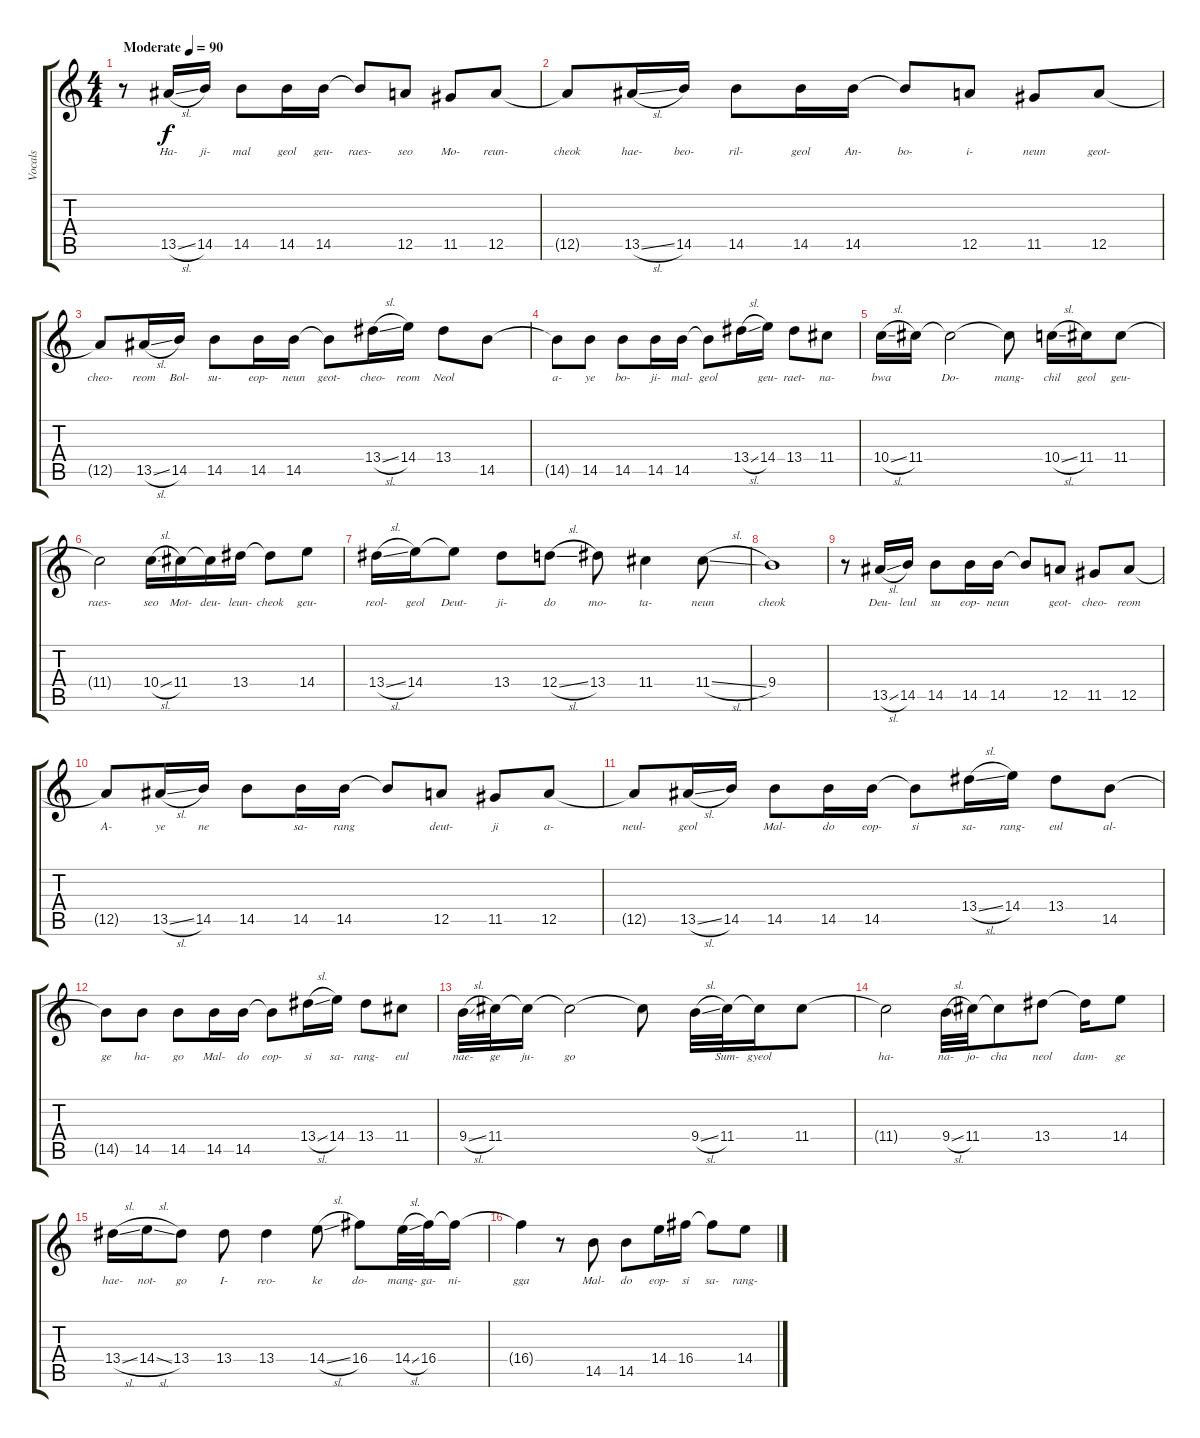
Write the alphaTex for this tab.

\track ("Vocals" "Vocals") {instrument acousticguitarsteel}
\staff {score tabs}
\tuning (E4 B3 G3 D3 A2 E2) {hide}
\ts (4 4)
\tempo (90 "Moderate")
\clef g2
\ks c
r.8{dy f instrument acousticguitarsteel} 13.5{sl}.16{lyrics (0 "Ha-") lyrics (1 "") lyrics (2 "") lyrics (3 "") lyrics (4 "")} 14.5.16{lyrics (0 "ji-") lyrics (1 "") lyrics (2 "") lyrics (3 "") lyrics (4 "")} 14.5.8{lyrics (0 "mal") lyrics (1 "") lyrics (2 "") lyrics (3 "") lyrics (4 "")} 14.5.16{lyrics (0 "geol") lyrics (1 "") lyrics (2 "") lyrics (3 "") lyrics (4 "")} 14.5.16{lyrics (0 "geu-") lyrics (1 "") lyrics (2 "") lyrics (3 "") lyrics (4 "")} 14.5{t}.8{lyrics (0 "raes-") lyrics (1 "") lyrics (2 "") lyrics (3 "") lyrics (4 "")} 12.5.8{lyrics (0 "seo") lyrics (1 "") lyrics (2 "") lyrics (3 "") lyrics (4 "")} 11.5.8{lyrics (0 "Mo-") lyrics (1 "") lyrics (2 "") lyrics (3 "") lyrics (4 "")} 12.5.8{lyrics (0 "reun-") lyrics (1 "") lyrics (2 "") lyrics (3 "") lyrics (4 "")} |
12.5{t}.8{lyrics (0 "cheok") lyrics (1 "") lyrics (2 "") lyrics (3 "") lyrics (4 "")} 13.5{sl}.16{lyrics (0 "hae-") lyrics (1 "") lyrics (2 "") lyrics (3 "") lyrics (4 "")} 14.5.16{lyrics (0 "beo-") lyrics (1 "") lyrics (2 "") lyrics (3 "") lyrics (4 "")} 14.5.8{lyrics (0 "ril-") lyrics (1 "") lyrics (2 "") lyrics (3 "") lyrics (4 "")} 14.5.16{lyrics (0 "geol") lyrics (1 "") lyrics (2 "") lyrics (3 "") lyrics (4 "")} 14.5.16{lyrics (0 "An-") lyrics (1 "") lyrics (2 "") lyrics (3 "") lyrics (4 "")} 14.5{t}.8{lyrics (0 "bo-") lyrics (1 "") lyrics (2 "") lyrics (3 "") lyrics (4 "")} 12.5.8{lyrics (0 "i-") lyrics (1 "") lyrics (2 "") lyrics (3 "") lyrics (4 "")} 11.5.8{lyrics (0 "neun") lyrics (1 "") lyrics (2 "") lyrics (3 "") lyrics (4 "")} 12.5.8{lyrics (0 "geot-") lyrics (1 "") lyrics (2 "") lyrics (3 "") lyrics (4 "")} |
12.5{t}.8{lyrics (0 "cheo-") lyrics (1 "") lyrics (2 "") lyrics (3 "") lyrics (4 "")} 13.5{sl}.16{lyrics (0 "reom") lyrics (1 "") lyrics (2 "") lyrics (3 "") lyrics (4 "")} 14.5.16{lyrics (0 "Bol-") lyrics (1 "") lyrics (2 "") lyrics (3 "") lyrics (4 "")} 14.5.8{lyrics (0 "su-") lyrics (1 "") lyrics (2 "") lyrics (3 "") lyrics (4 "")} 14.5.16{lyrics (0 "eop-") lyrics (1 "") lyrics (2 "") lyrics (3 "") lyrics (4 "")} 14.5.16{lyrics (0 "neun") lyrics (1 "") lyrics (2 "") lyrics (3 "") lyrics (4 "")} 14.5{t}.8{lyrics (0 "geot-") lyrics (1 "") lyrics (2 "") lyrics (3 "") lyrics (4 "")} 13.4{sl}.16{lyrics (0 "cheo-") lyrics (1 "") lyrics (2 "") lyrics (3 "") lyrics (4 "")} 14.4.16{lyrics (0 "reom") lyrics (1 "") lyrics (2 "") lyrics (3 "") lyrics (4 "")} 13.4.8{lyrics (0 "Neol") lyrics (1 "") lyrics (2 "") lyrics (3 "") lyrics (4 "")} 14.5.8{lyrics (0 "") lyrics (1 "") lyrics (2 "") lyrics (3 "") lyrics (4 "")} |
14.5{t}.8{lyrics (0 "a-") lyrics (1 "") lyrics (2 "") lyrics (3 "") lyrics (4 "")} 14.5.8{lyrics (0 "ye") lyrics (1 "") lyrics (2 "") lyrics (3 "") lyrics (4 "")} 14.5.8{lyrics (0 "bo-") lyrics (1 "") lyrics (2 "") lyrics (3 "") lyrics (4 "")} 14.5.16{lyrics (0 "ji-") lyrics (1 "") lyrics (2 "") lyrics (3 "") lyrics (4 "")} 14.5.16{lyrics (0 "mal-") lyrics (1 "") lyrics (2 "") lyrics (3 "") lyrics (4 "")} 14.5{t}.8{lyrics (0 "geol") lyrics (1 "") lyrics (2 "") lyrics (3 "") lyrics (4 "")} 13.4{sl}.16{lyrics (0 "") lyrics (1 "") lyrics (2 "") lyrics (3 "") lyrics (4 "")} 14.4.16{lyrics (0 "geu-") lyrics (1 "") lyrics (2 "") lyrics (3 "") lyrics (4 "")} 13.4.8{lyrics (0 "raet-") lyrics (1 "") lyrics (2 "") lyrics (3 "") lyrics (4 "")} 11.4.8{lyrics (0 "na-") lyrics (1 "") lyrics (2 "") lyrics (3 "") lyrics (4 "")} |
10.4{sl}.16{lyrics (0 "bwa") lyrics (1 "") lyrics (2 "") lyrics (3 "") lyrics (4 "")} 11.4.16{lyrics (0 "") lyrics (1 "") lyrics (2 "") lyrics (3 "") lyrics (4 "")} 11.4{t}.2{lyrics (0 "Do-") lyrics (1 "") lyrics (2 "") lyrics (3 "") lyrics (4 "")} 11.4{t}.8{lyrics (0 "mang-") lyrics (1 "") lyrics (2 "") lyrics (3 "") lyrics (4 "")} 10.4{sl}.16{lyrics (0 "chil") lyrics (1 "") lyrics (2 "") lyrics (3 "") lyrics (4 "")} 11.4.16{lyrics (0 "geol") lyrics (1 "") lyrics (2 "") lyrics (3 "") lyrics (4 "")} 11.4.8{lyrics (0 "geu-") lyrics (1 "") lyrics (2 "") lyrics (3 "") lyrics (4 "")} |
11.4{t}.2{lyrics (0 "raes-") lyrics (1 "") lyrics (2 "") lyrics (3 "") lyrics (4 "")} 10.4{sl}.16{lyrics (0 "seo") lyrics (1 "") lyrics (2 "") lyrics (3 "") lyrics (4 "")} 11.4.16{lyrics (0 "Mot-") lyrics (1 "") lyrics (2 "") lyrics (3 "") lyrics (4 "")} 11.4{t}.16{lyrics (0 "deu-") lyrics (1 "") lyrics (2 "") lyrics (3 "") lyrics (4 "")} 13.4.16{lyrics (0 "leun-") lyrics (1 "") lyrics (2 "") lyrics (3 "") lyrics (4 "")} 13.4{t}.8{lyrics (0 "cheok") lyrics (1 "") lyrics (2 "") lyrics (3 "") lyrics (4 "")} 14.4.8{lyrics (0 "geu-") lyrics (1 "") lyrics (2 "") lyrics (3 "") lyrics (4 "")} |
13.4{sl}.16{lyrics (0 "reol-") lyrics (1 "") lyrics (2 "") lyrics (3 "") lyrics (4 "")} 14.4.16{lyrics (0 "geol") lyrics (1 "") lyrics (2 "") lyrics (3 "") lyrics (4 "")} 14.4{t}.8{lyrics (0 "Deut-") lyrics (1 "") lyrics (2 "") lyrics (3 "") lyrics (4 "")} 13.4.8{lyrics (0 "ji-") lyrics (1 "") lyrics (2 "") lyrics (3 "") lyrics (4 "")} 12.4{sl}.8{lyrics (0 "do") lyrics (1 "") lyrics (2 "") lyrics (3 "") lyrics (4 "")} 13.4.8{lyrics (0 "mo-") lyrics (1 "") lyrics (2 "") lyrics (3 "") lyrics (4 "")} 11.4.4{lyrics (0 "ta-") lyrics (1 "") lyrics (2 "") lyrics (3 "") lyrics (4 "")} 11.4{sl}.8{lyrics (0 "neun") lyrics (1 "") lyrics (2 "") lyrics (3 "") lyrics (4 "")} |
9.4.1{lyrics (0 "cheok") lyrics (1 "") lyrics (2 "") lyrics (3 "") lyrics (4 "")} |
r.8 13.5{sl}.16{lyrics (0 "Deu-") lyrics (1 "") lyrics (2 "") lyrics (3 "") lyrics (4 "")} 14.5.16{lyrics (0 "leul") lyrics (1 "") lyrics (2 "") lyrics (3 "") lyrics (4 "")} 14.5.8{lyrics (0 "su") lyrics (1 "") lyrics (2 "") lyrics (3 "") lyrics (4 "")} 14.5.16{lyrics (0 "eop-") lyrics (1 "") lyrics (2 "") lyrics (3 "") lyrics (4 "")} 14.5.16{lyrics (0 "neun") lyrics (1 "") lyrics (2 "") lyrics (3 "") lyrics (4 "")} 14.5{t}.8{lyrics (0 "") lyrics (1 "") lyrics (2 "") lyrics (3 "") lyrics (4 "")} 12.5.8{lyrics (0 "geot-") lyrics (1 "") lyrics (2 "") lyrics (3 "") lyrics (4 "")} 11.5.8{lyrics (0 "cheo-") lyrics (1 "") lyrics (2 "") lyrics (3 "") lyrics (4 "")} 12.5.8{lyrics (0 "reom") lyrics (1 "") lyrics (2 "") lyrics (3 "") lyrics (4 "")} |
12.5{t}.8{lyrics (0 "A-") lyrics (1 "") lyrics (2 "") lyrics (3 "") lyrics (4 "")} 13.5{sl}.16{lyrics (0 "ye") lyrics (1 "") lyrics (2 "") lyrics (3 "") lyrics (4 "")} 14.5.16{lyrics (0 "ne") lyrics (1 "") lyrics (2 "") lyrics (3 "") lyrics (4 "")} 14.5.8{lyrics (0 "") lyrics (1 "") lyrics (2 "") lyrics (3 "") lyrics (4 "")} 14.5.16{lyrics (0 "sa-") lyrics (1 "") lyrics (2 "") lyrics (3 "") lyrics (4 "")} 14.5.16{lyrics (0 "rang") lyrics (1 "") lyrics (2 "") lyrics (3 "") lyrics (4 "")} 14.5{t}.8{lyrics (0 "") lyrics (1 "") lyrics (2 "") lyrics (3 "") lyrics (4 "")} 12.5.8{lyrics (0 "deut-") lyrics (1 "") lyrics (2 "") lyrics (3 "") lyrics (4 "")} 11.5.8{lyrics (0 "ji") lyrics (1 "") lyrics (2 "") lyrics (3 "") lyrics (4 "")} 12.5.8{lyrics (0 "a-") lyrics (1 "") lyrics (2 "") lyrics (3 "") lyrics (4 "")} |
12.5{t}.8{lyrics (0 "neul-") lyrics (1 "") lyrics (2 "") lyrics (3 "") lyrics (4 "")} 13.5{sl}.16{lyrics (0 "geol") lyrics (1 "") lyrics (2 "") lyrics (3 "") lyrics (4 "")} 14.5.16{lyrics (0 "") lyrics (1 "") lyrics (2 "") lyrics (3 "") lyrics (4 "")} 14.5.8{lyrics (0 "Mal-") lyrics (1 "") lyrics (2 "") lyrics (3 "") lyrics (4 "")} 14.5.16{lyrics (0 "do") lyrics (1 "") lyrics (2 "") lyrics (3 "") lyrics (4 "")} 14.5.16{lyrics (0 "eop-") lyrics (1 "") lyrics (2 "") lyrics (3 "") lyrics (4 "")} 14.5{t}.8{lyrics (0 "si") lyrics (1 "") lyrics (2 "") lyrics (3 "") lyrics (4 "")} 13.4{sl}.16{lyrics (0 "sa-") lyrics (1 "") lyrics (2 "") lyrics (3 "") lyrics (4 "")} 14.4.16{lyrics (0 "rang-") lyrics (1 "") lyrics (2 "") lyrics (3 "") lyrics (4 "")} 13.4.8{lyrics (0 "eul") lyrics (1 "") lyrics (2 "") lyrics (3 "") lyrics (4 "")} 14.5.8{lyrics (0 "al-") lyrics (1 "") lyrics (2 "") lyrics (3 "") lyrics (4 "")} |
14.5{t}.8{lyrics (0 "ge") lyrics (1 "") lyrics (2 "") lyrics (3 "") lyrics (4 "")} 14.5.8{lyrics (0 "ha-") lyrics (1 "") lyrics (2 "") lyrics (3 "") lyrics (4 "")} 14.5.8{lyrics (0 "go") lyrics (1 "") lyrics (2 "") lyrics (3 "") lyrics (4 "")} 14.5.16{lyrics (0 "Mal-") lyrics (1 "") lyrics (2 "") lyrics (3 "") lyrics (4 "")} 14.5.16{lyrics (0 "do") lyrics (1 "") lyrics (2 "") lyrics (3 "") lyrics (4 "")} 14.5{t}.8{lyrics (0 "eop-") lyrics (1 "") lyrics (2 "") lyrics (3 "") lyrics (4 "")} 13.4{sl}.16{lyrics (0 "si") lyrics (1 "") lyrics (2 "") lyrics (3 "") lyrics (4 "")} 14.4.16{lyrics (0 "sa-") lyrics (1 "") lyrics (2 "") lyrics (3 "") lyrics (4 "")} 13.4.8{lyrics (0 "rang-") lyrics (1 "") lyrics (2 "") lyrics (3 "") lyrics (4 "")} 11.4.8{lyrics (0 "eul") lyrics (1 "") lyrics (2 "") lyrics (3 "") lyrics (4 "")} |
9.4{sl}.32{lyrics (0 "nae-") lyrics (1 "") lyrics (2 "") lyrics (3 "") lyrics (4 "")} 11.4.32{lyrics (0 "ge") lyrics (1 "") lyrics (2 "") lyrics (3 "") lyrics (4 "")} 11.4{t}.16{lyrics (0 "ju-") lyrics (1 "") lyrics (2 "") lyrics (3 "") lyrics (4 "")} 11.4{t}.2{lyrics (0 "go") lyrics (1 "") lyrics (2 "") lyrics (3 "") lyrics (4 "")} 11.4{t}.8{lyrics (0 "") lyrics (1 "") lyrics (2 "") lyrics (3 "") lyrics (4 "")} 9.4{sl}.32{lyrics (0 "") lyrics (1 "") lyrics (2 "") lyrics (3 "") lyrics (4 "")} 11.4.32{lyrics (0 "Sum-") lyrics (1 "") lyrics (2 "") lyrics (3 "") lyrics (4 "")} 11.4{t}.16{lyrics (0 "gyeol") lyrics (1 "") lyrics (2 "") lyrics (3 "") lyrics (4 "")} 11.4.8{lyrics (0 "") lyrics (1 "") lyrics (2 "") lyrics (3 "") lyrics (4 "")} |
11.4{t}.2{lyrics (0 "ha-") lyrics (1 "") lyrics (2 "") lyrics (3 "") lyrics (4 "")} 9.4{sl}.32{lyrics (0 "na-") lyrics (1 "") lyrics (2 "") lyrics (3 "") lyrics (4 "")} 11.4.32{lyrics (0 "jo-") lyrics (1 "") lyrics (2 "") lyrics (3 "") lyrics (4 "")} 11.4{t}.8{lyrics (0 "cha") lyrics (1 "") lyrics (2 "") lyrics (3 "") lyrics (4 "")} 13.4.8{lyrics (0 "neol") lyrics (1 "") lyrics (2 "") lyrics (3 "") lyrics (4 "")} 13.4{t}.16{lyrics (0 "dam-") lyrics (1 "") lyrics (2 "") lyrics (3 "") lyrics (4 "")} 14.4.8{lyrics (0 "ge") lyrics (1 "") lyrics (2 "") lyrics (3 "") lyrics (4 "")} |
13.4{sl}.16{lyrics (0 "hae-") lyrics (1 "") lyrics (2 "") lyrics (3 "") lyrics (4 "")} 14.4{sl}.16{lyrics (0 "not-") lyrics (1 "") lyrics (2 "") lyrics (3 "") lyrics (4 "")} 13.4.8{lyrics (0 "go") lyrics (1 "") lyrics (2 "") lyrics (3 "") lyrics (4 "")} 13.4.8{lyrics (0 "I-") lyrics (1 "") lyrics (2 "") lyrics (3 "") lyrics (4 "")} 13.4.4{lyrics (0 "reo-") lyrics (1 "") lyrics (2 "") lyrics (3 "") lyrics (4 "")} 14.4{sl}.8{lyrics (0 "ke") lyrics (1 "") lyrics (2 "") lyrics (3 "") lyrics (4 "")} 16.4.8{lyrics (0 "do-") lyrics (1 "") lyrics (2 "") lyrics (3 "") lyrics (4 "")} 14.4{sl}.32{lyrics (0 "mang-") lyrics (1 "") lyrics (2 "") lyrics (3 "") lyrics (4 "")} 16.4.32{lyrics (0 "ga-") lyrics (1 "") lyrics (2 "") lyrics (3 "") lyrics (4 "")} 16.4{t}.16{lyrics (0 "ni-") lyrics (1 "") lyrics (2 "") lyrics (3 "") lyrics (4 "")} |
16.4{t}.4{lyrics (0 "gga") lyrics (1 "") lyrics (2 "") lyrics (3 "") lyrics (4 "")} r.8 14.5.8{lyrics (0 "Mal-") lyrics (1 "") lyrics (2 "") lyrics (3 "") lyrics (4 "")} 14.5.8{lyrics (0 "do") lyrics (1 "") lyrics (2 "") lyrics (3 "") lyrics (4 "")} 14.4.16{lyrics (0 "eop-") lyrics (1 "") lyrics (2 "") lyrics (3 "") lyrics (4 "")} 16.4.16{lyrics (0 "si") lyrics (1 "") lyrics (2 "") lyrics (3 "") lyrics (4 "")} 16.4{t}.8{lyrics (0 "sa-") lyrics (1 "") lyrics (2 "") lyrics (3 "") lyrics (4 "")} 14.4.8{lyrics (0 "rang-") lyrics (1 "") lyrics (2 "") lyrics (3 "") lyrics (4 "")}
